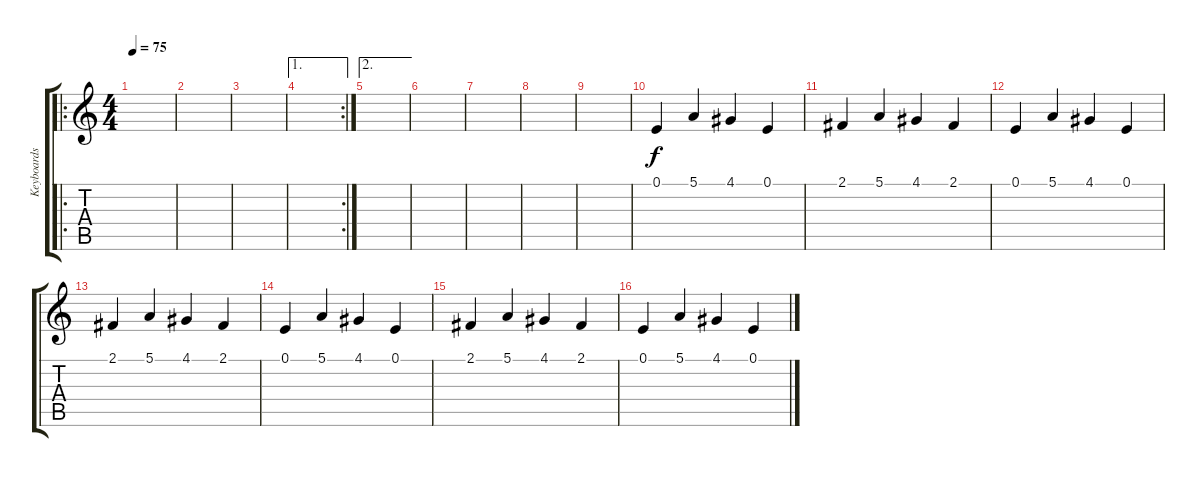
\track ("Keyboards" "Keyboards") {instrument musicbox}
\staff {score tabs}
\tuning (E4 B3 G3 D3 A2 E2) {hide}
\ro
\ts (4 4)
\tempo 75
\clef g2
\ks c
|
|
|
\ae 1
\rc 2
|
\ae 2
|
|
|
|
|
0.1.4 5.1.4 4.1.4 0.1.4 |
2.1.4 5.1.4 4.1.4 2.1.4 |
0.1.4 5.1.4 4.1.4 0.1.4 |
2.1.4 5.1.4 4.1.4 2.1.4 |
0.1.4 5.1.4 4.1.4 0.1.4 |
2.1.4 5.1.4 4.1.4 2.1.4 |
0.1.4 5.1.4 4.1.4 0.1.4
